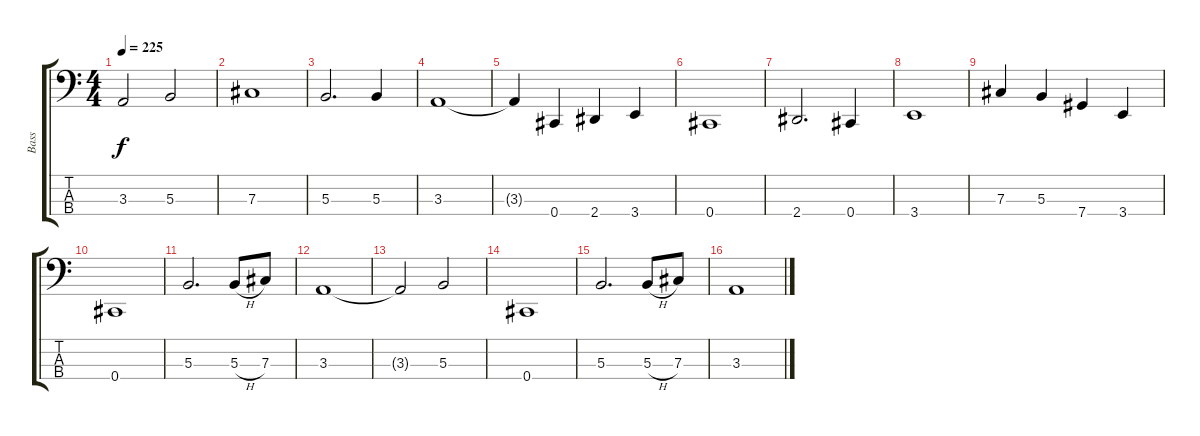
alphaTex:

\track ("Bass" "Bass") {instrument electricbasspick}
\staff {score tabs}
\tuning (E2 B1 Gb1 Db1) {hide}
\ts (4 4)
\tempo 225
\clef f4
\ks c
3.3{t}.2{dy f} 5.3.2 |
7.3.1 |
5.3.2{d} 5.3.4 |
3.3.1 |
3.3{t}.4 0.4.4 2.4.4 3.4.4 |
0.4.1 |
2.4.2{d} 0.4.4 |
3.4.1 |
7.3.4 5.3.4 7.4.4 3.4.4 |
0.4.1 |
5.3.2{d} 5.3{h}.8 7.3.8 |
3.3.1 |
3.3{t}.2 5.3.2 |
0.4.1 |
5.3.2{d} 5.3{h}.8 7.3.8 |
3.3.1
